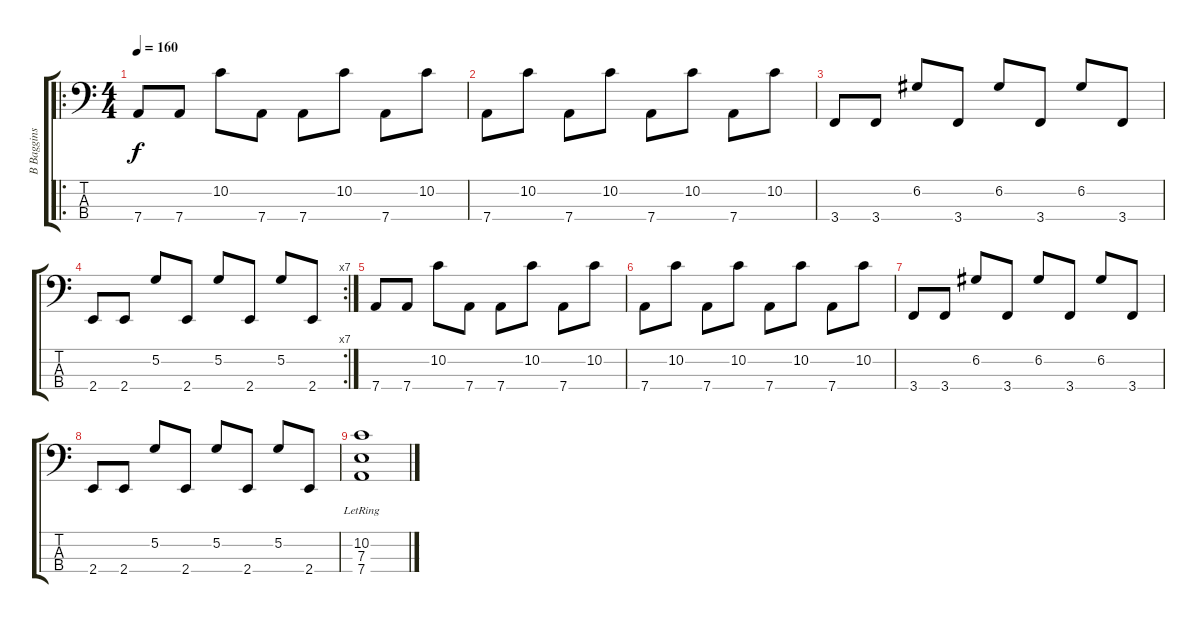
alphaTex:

\track ("B Baggins" "B Baggins") {instrument electricbasspick}
\staff {score tabs}
\tuning (G2 D2 A1 D1) {hide}
\ro
\ts (4 4)
\tempo 160
\clef f4
\ks c
7.4.8{dy f} 7.4.8 10.2.8 7.4.8 7.4.8 10.2.8 7.4.8 10.2.8 |
7.4.8 10.2.8 7.4.8 10.2.8 7.4.8 10.2.8 7.4.8 10.2.8 |
3.4.8 3.4.8 6.2.8 3.4.8 6.2.8 3.4.8 6.2.8 3.4.8 |
\rc 7
2.4.8 2.4.8 5.2.8 2.4.8 5.2.8 2.4.8 5.2.8 2.4.8 |
7.4.8 7.4.8 10.2.8 7.4.8 7.4.8 10.2.8 7.4.8 10.2.8 |
7.4.8 10.2.8 7.4.8 10.2.8 7.4.8 10.2.8 7.4.8 10.2.8 |
3.4.8 3.4.8 6.2.8 3.4.8 6.2.8 3.4.8 6.2.8 3.4.8 |
2.4.8 2.4.8 5.2.8 2.4.8 5.2.8 2.4.8 5.2.8 2.4.8 |
(10.2{lr} 7.3 7.4).1
